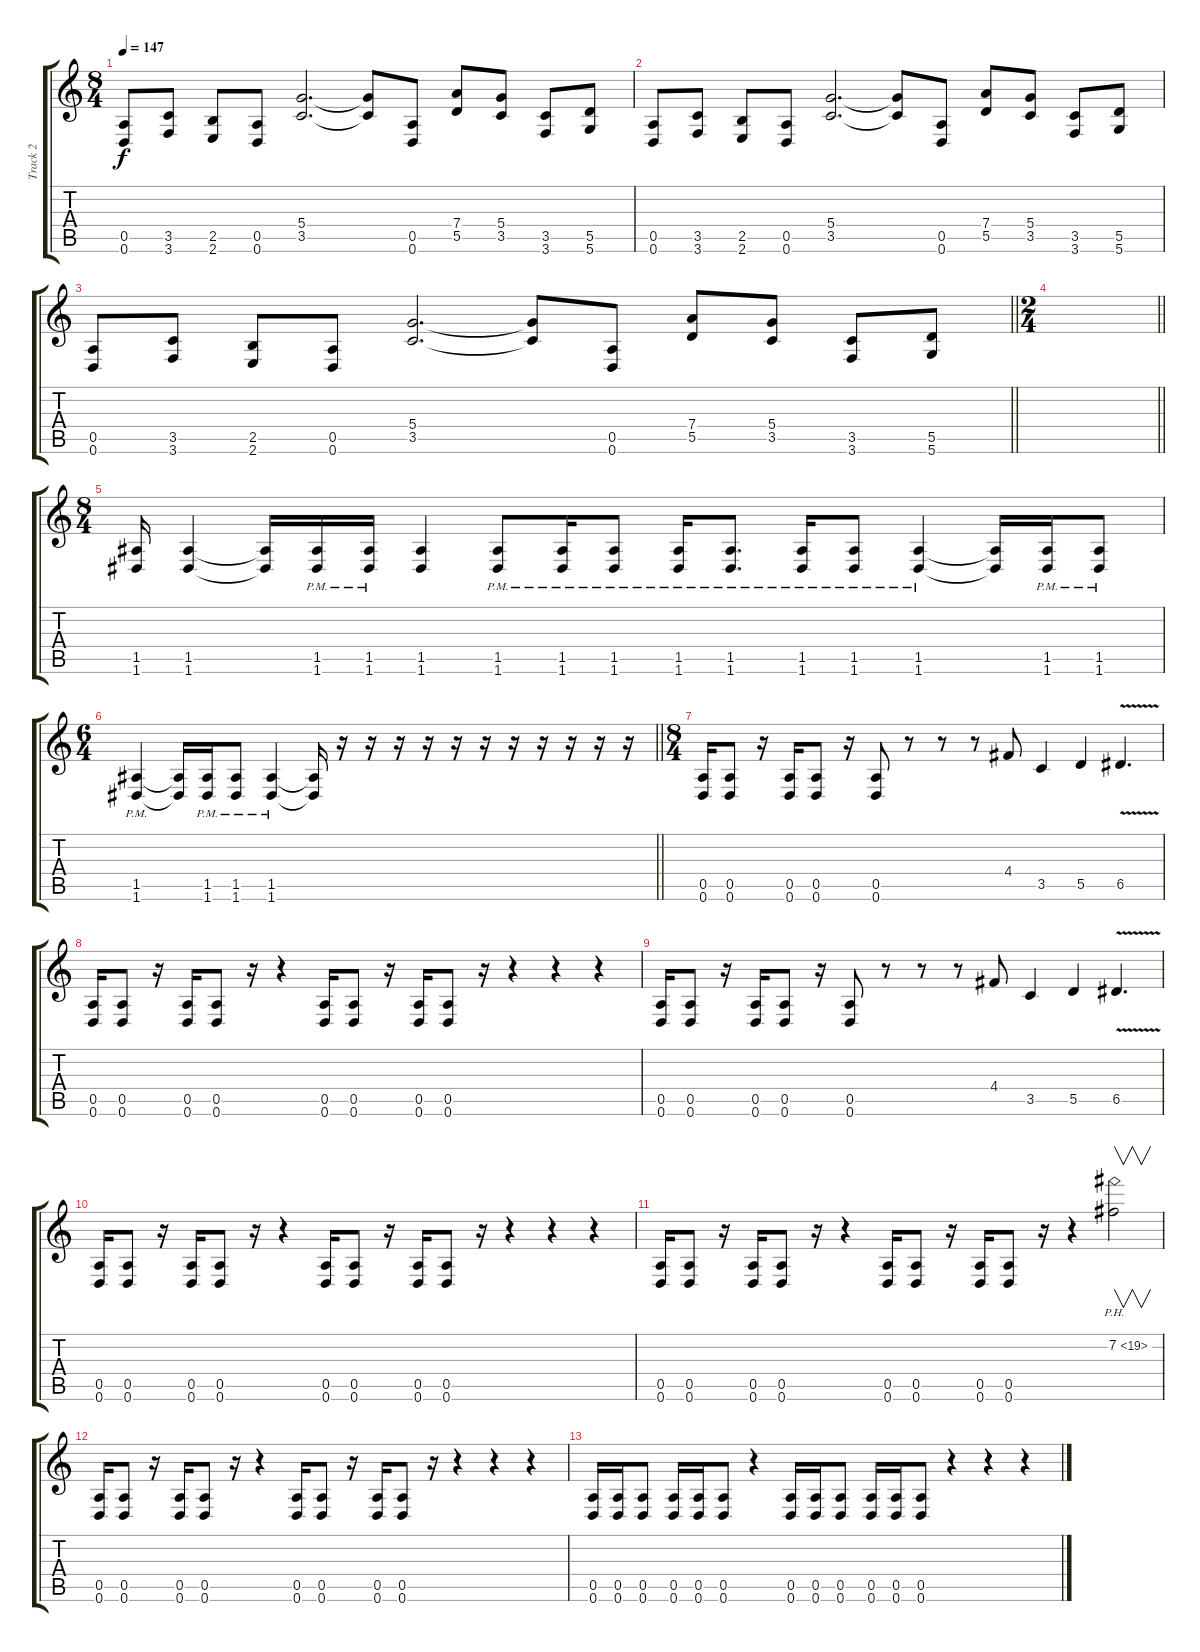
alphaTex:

\track ("Track 2" "Track 2") {instrument distortionguitar}
\staff {score tabs}
\tuning (E4 B3 G3 D3 A2 D2) {hide}
\ts (8 4)
\tempo 147
\clef g2
\ks c
(0.5 0.6).8{dy f} (3.5 3.6).8 (2.5 2.6).8 (0.5 0.6).8 (5.4 3.5).2{d} (5.4{t} 3.5{t}).8 (0.5 0.6).8 (7.4 5.5).8 (5.4 3.5).8 (3.5 3.6).8 (5.5 5.6).8 |
(0.5 0.6).8 (3.5 3.6).8 (2.5 2.6).8 (0.5 0.6).8 (5.4 3.5).2{d} (5.4{t} 3.5{t}).8 (0.5 0.6).8 (7.4 5.5).8 (5.4 3.5).8 (3.5 3.6).8 (5.5 5.6).8 |
\barLineRight lightlight
(0.5 0.6).8 (3.5 3.6).8 (2.5 2.6).8 (0.5 0.6).8 (5.4 3.5).2{d} (5.4{t} 3.5{t}).8 (0.5 0.6).8 (7.4 5.5).8 (5.4 3.5).8 (3.5 3.6).8 (5.5 5.6).8 |
\ts (2 4)
\barLineRight lightlight
|
\ts (8 4)
(1.5 1.6).16 (1.5 1.6).4 (1.5{t} 1.6{t}).16 (1.5{pm} 1.6{pm}).16 (1.5{pm} 1.6{pm}).16 (1.5 1.6).4 (1.5{pm} 1.6{pm}).8 (1.5{pm} 1.6{pm}).16 (1.5{pm} 1.6{pm}).8 (1.5{pm} 1.6{pm}).16 (1.5{pm} 1.6{pm}).8{d} (1.5{pm} 1.6{pm}).16 (1.5{pm} 1.6{pm}).8 (1.5{pm} 1.6{pm}).4 (1.5{t} 1.6{t}).16 (1.5{pm} 1.6{pm}).16 (1.5{pm} 1.6{pm}).8 |
\ts (6 4)
\barLineRight lightlight
(1.5{pm} 1.6{pm}).4 (1.5{t} 1.6{t}).16 (1.5{pm} 1.6{pm}).16 (1.5{pm} 1.6{pm}).8 (1.5{pm} 1.6{pm}).4 (1.5{t} 1.6{t}).16 r.16 r.16 r.16 r.16 r.16 r.16 r.16 r.16 r.16 r.16 r.16 |
\ts (8 4)
(0.5 0.6).16 (0.5 0.6).8 r.16 (0.5 0.6).16 (0.5 0.6).8 r.16 (0.5 0.6).8 r.8 r.8 r.8 4.4.8 3.5.4 5.5.4 6.5{v}.4{d} |
(0.5 0.6).16 (0.5 0.6).8 r.16 (0.5 0.6).16 (0.5 0.6).8 r.16 r.4 (0.5 0.6).16 (0.5 0.6).8 r.16 (0.5 0.6).16 (0.5 0.6).8 r.16 r.4 r.4 r.4 |
(0.5 0.6).16 (0.5 0.6).8 r.16 (0.5 0.6).16 (0.5 0.6).8 r.16 (0.5 0.6).8 r.8 r.8 r.8 4.4.8 3.5.4 5.5.4 6.5{v}.4{d} |
(0.5 0.6).16 (0.5 0.6).8 r.16 (0.5 0.6).16 (0.5 0.6).8 r.16 r.4 (0.5 0.6).16 (0.5 0.6).8 r.16 (0.5 0.6).16 (0.5 0.6).8 r.16 r.4 r.4 r.4 |
(0.5 0.6).16 (0.5 0.6).8 r.16 (0.5 0.6).16 (0.5 0.6).8 r.16 r.4 (0.5 0.6).16 (0.5 0.6).8 r.16 (0.5 0.6).16 (0.5 0.6).8 r.16 r.4 7.2{ph 12}.2{v} |
(0.5 0.6).16 (0.5 0.6).8 r.16 (0.5 0.6).16 (0.5 0.6).8 r.16 r.4 (0.5 0.6).16 (0.5 0.6).8 r.16 (0.5 0.6).16 (0.5 0.6).8 r.16 r.4 r.4 r.4 |
(0.5 0.6).16 (0.5 0.6).16 (0.5 0.6).8 (0.5 0.6).16 (0.5 0.6).16 (0.5 0.6).8 r.4 (0.5 0.6).16 (0.5 0.6).16 (0.5 0.6).8 (0.5 0.6).16 (0.5 0.6).16 (0.5 0.6).8 r.4 r.4 r.4
